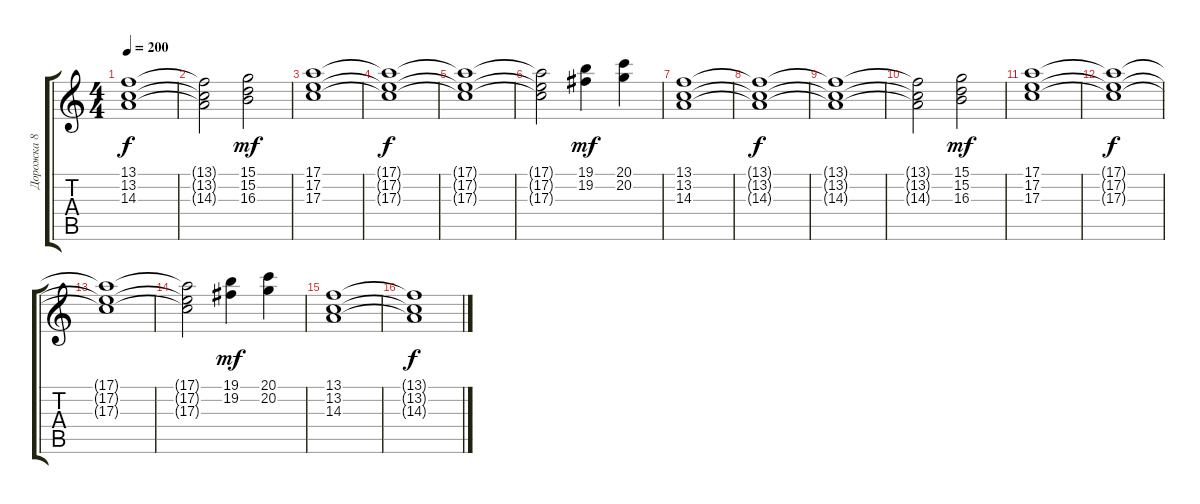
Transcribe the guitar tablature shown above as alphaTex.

\track ("Дорожка 8" "Дорожка 8") {instrument voiceoohs}
\staff {score tabs}
\tuning (E4 B3 G3 D3 A2 E2) {hide}
\ts (4 4)
\tempo 200
\clef g2
\ks c
(13.1{t} 13.2{t} 14.3{t}).1{dy f} |
(13.1{t} 13.2{t} 14.3{t}).2 (15.1 15.2 16.3).2{dy mf} |
(17.1 17.2 17.3).1 |
(17.1{t} 17.2{t} 17.3{t}).1{dy f} |
(17.1{t} 17.2{t} 17.3{t}).1 |
(17.1{t} 17.2{t} 17.3{t}).2 (19.1 19.2).4{dy mf} (20.1 20.2).4 |
(13.1 13.2 14.3).1 |
(13.1{t} 13.2{t} 14.3{t}).1{dy f} |
(13.1{t} 13.2{t} 14.3{t}).1 |
(13.1{t} 13.2{t} 14.3{t}).2 (15.1 15.2 16.3).2{dy mf} |
(17.1 17.2 17.3).1 |
(17.1{t} 17.2{t} 17.3{t}).1{dy f} |
(17.1{t} 17.2{t} 17.3{t}).1 |
(17.1{t} 17.2{t} 17.3{t}).2 (19.1 19.2).4{dy mf} (20.1 20.2).4 |
(13.1 13.2 14.3).1 |
(13.1{t} 13.2{t} 14.3{t}).1{dy f}
